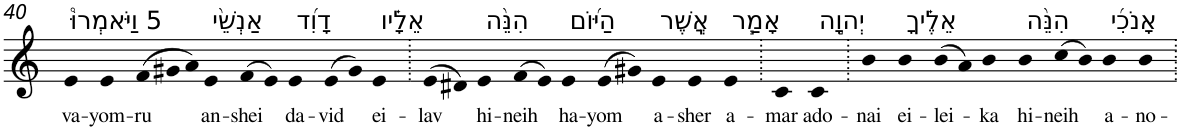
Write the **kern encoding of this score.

**kern	**text
*part1	*part1
*staff1	*staff1
*I"Piano	*
*I'Pno	*
!!LO:PB:g=z
*clefG2	*
*k[]	*
=40	=40
!LO:TX:a:t=5 וַיֹּאמְרוּ֩	!
!	!LO:LY:b
4e	va-
!	!LO:LY:b
4e	-yom-
*Xtuplet	*
!	!LO:LY:b
(>12f	-ru
12g#X	.
12a)	.
!LO:TX:a:t=אַנְשֵׁ֨י	!
!	!LO:LY:b
4e	an-
!	!LO:LY:b
(>8f	-shei
8e)	.
!LO:TX:a:t=דָוִ֜ד	!
!	!LO:LY:b
4e	da-
!	!LO:LY:b
(>8e	-vid
8g#)	.
!LO:TX:a:t=אֵלָ֗יו	!
!	!LO:LY:b
4e	ei-
=41.	=41.
!	!LO:LY:b
(>8e	-lav
8d#X)	.
!LO:TX:a:t=הִנֵּ֨ה	!
!	!LO:LY:b
4e	hi-
!	!LO:LY:b
(>8f	-neih
8e)	.
!LO:TX:a:t=הַיּ֜וֹם	!
!	!LO:LY:b
4e	ha-
!	!LO:LY:b
(>8e	-yom
8g#X)	.
!LO:TX:a:t=אֲֽשֶׁר	!
!	!LO:LY:b
4e	a-
!	!LO:LY:b
4e	-sher
!LO:TX:a:t=אָמַ֧ר	!
!	!LO:LY:b
4e	a-
=42.	=42.
!	!LO:LY:b
4c	-mar
!LO:TX:a:t=יְהוָ֣ה	!
!	!LO:LY:b
4c	ado-
=43.	=43.
!	!LO:LY:b
4b	-nai
!LO:TX:a:t=אֵלֶ֗יךָ	!
!	!LO:LY:b
4b	ei-
!	!LO:LY:b
(>8b	-lei-
8a)	.
!	!LO:LY:b
4b	-ka
!LO:TX:a:t=הִנֵּ֨ה	!
!	!LO:LY:b
4b	hi-
!	!LO:LY:b
(>8cc	-neih
8b)	.
!LO:TX:a:t=אָנֹכִ֜י	!
!	!LO:LY:b
4b	a-
!	!LO:LY:b
4b	-no-
=.	=.
*-	*-
